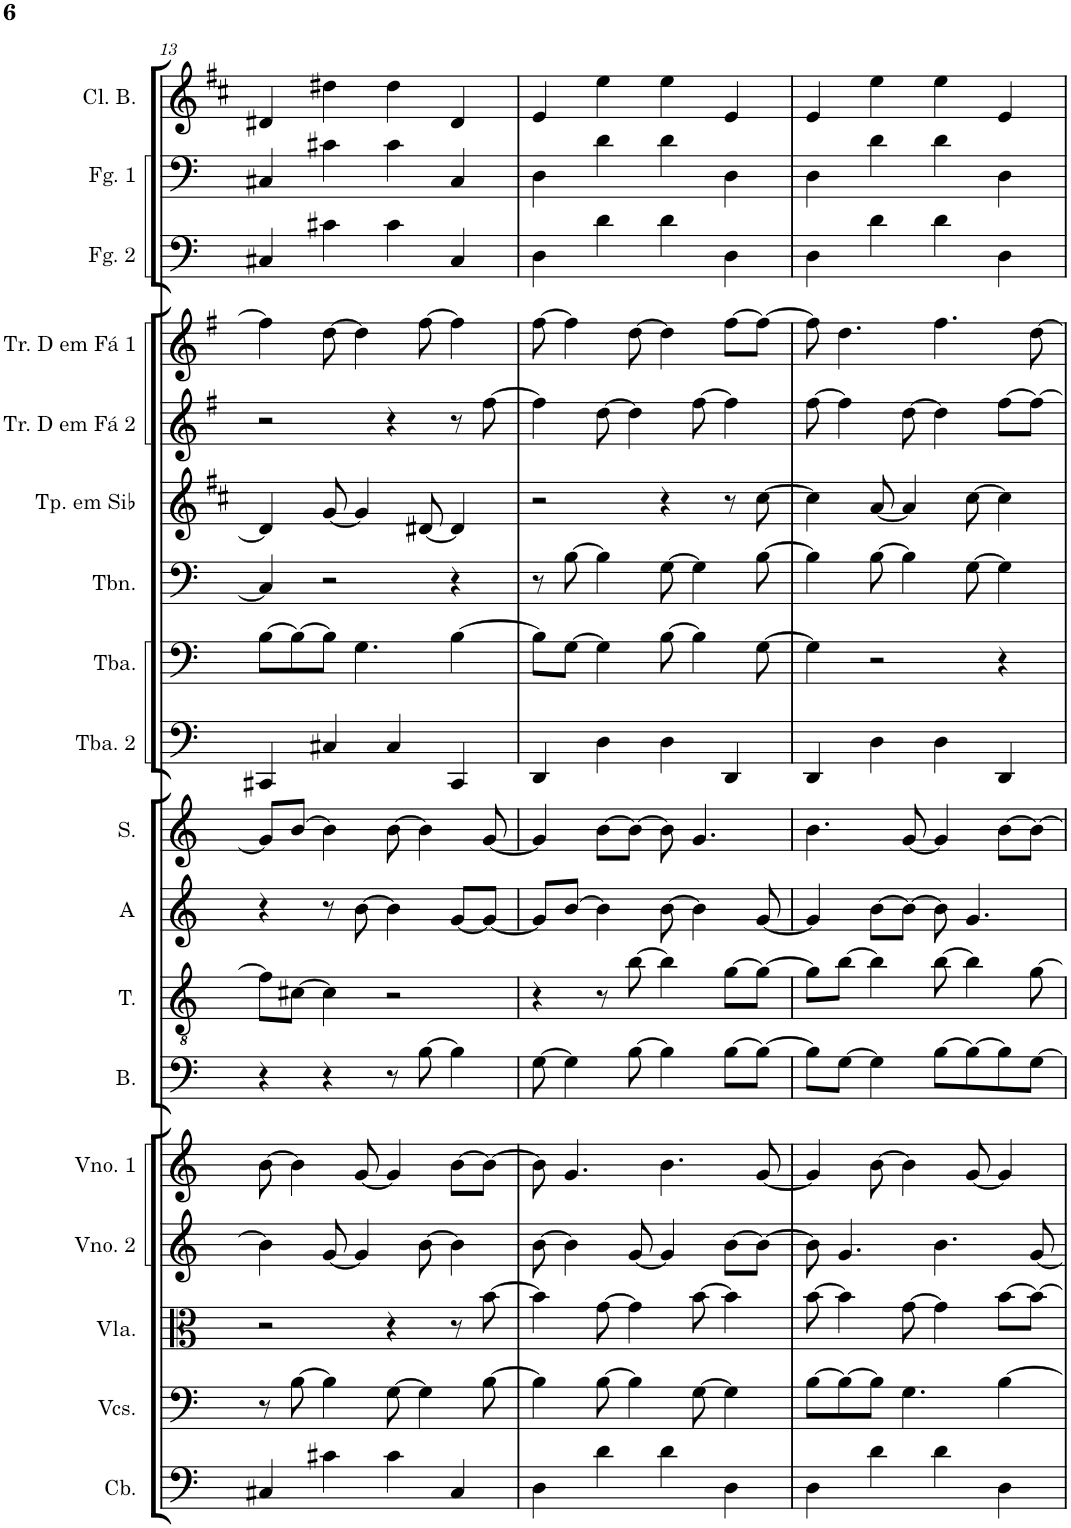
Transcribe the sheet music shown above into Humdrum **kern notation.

**kern	**kern	**kern	**kern	**kern	**kern	**kern	**kern	**kern	**kern	**kern	**kern	**kern	**kern	**kern	**kern	**kern	**kern
*part18	*part17	*part16	*part15	*part14	*part13	*part12	*part11	*part10	*part9	*part8	*part7	*part6	*part5	*part4	*part3	*part2	*part1
*staff18	*staff17	*staff16	*staff15	*staff14	*staff13	*staff12	*staff11	*staff10	*staff9	*staff8	*staff7	*staff6	*staff5	*staff4	*staff3	*staff2	*staff1
*I"Contrabaixo	*I"Violoncelos	*I"Violas	*I"Violinos 2	*I"Violinos 1	*I"Baixo	*I"Tenor	*I"Alto	*I"Soprano	*I"Tuba 2	*I"Tuba	*I"Trombone	*I"Trompete em Sib	*I"Trompa em Fá 2	*I"Trompa em Fá 1	*I"Fagote 2	*I"Fagote 1	*I"Clarinete Baixo
*I'Cb.	*I'Vcs.	*I'Vla.	*I'Vno. 2	*I'Vno. 1	*I'B.	*I'T.	*I'A	*I'S.	*I'Tba. 2	*I'Tba.	*I'Tbn.	*I'Tp. em Sib	*	*	*I'Fg. 2	*I'Fg. 1	*I'Cl. B.
!!LO:PB:g=z
*clefF4	*clefF4	*clefC3	*clefG2	*clefG2	*clefF4	*clefGv2	*clefG2	*clefG2	*clefF4	*clefF4	*clefF4	*clefG2	*clefG2	*clefG2	*clefF4	*clefF4	*clefG2
*Trd7c12	*	*	*	*	*	*	*	*	*	*	*	*Trd1c2	*Trd4c7	*Trd4c7	*	*	*Trd8c14
*k[]	*k[]	*k[]	*k[]	*k[]	*k[]	*k[]	*k[]	*k[]	*k[]	*k[]	*k[]	*k[f#c#]	*k[f#]	*k[f#]	*k[]	*k[]	*k[f#c#]
*M4/4	*M4/4	*M4/4	*M4/4	*M4/4	*M4/4	*M4/4	*M4/4	*M4/4	*M4/4	*M4/4	*M4/4	*M4/4	*M4/4	*M4/4	*M4/4	*M4/4	*M4/4
=13	=13	=13	=13	=13	=13	=13	=13	=13	=13	=13	=13	=13	=13	=13	=13	=13	=13
4C#X/	8r	2r	4b\]	[8b\	4r	8f\L]	4r	8g/L]	4CC#X/	[8B\L	4C#/]	4d#/]	2r	4ff#\]	4C#X/	4C#X/	4d#X/
.	[8B\	.	.	4b\]	.	[8c#X\J	.	[8b/J	.	8B\_	.	.	.	.	.	.	.
4c#X\	4B\]	.	[8g/	.	4r	4c#\]	8r	4b\]	4C#X/	8B\J]	2r	[8g/	.	[8dd\	4c#X\	4c#X\	4dd#X\
.	.	.	4g/]	[8g/	.	.	[8b\	.	.	4.G\	.	4g/]	.	4dd\]	.	.	.
4c#\	[8G\	4r	.	4g/]	8r	2r	4b\]	[8b\	4C#/	.	.	.	4r	.	4c#\	4c#\	4dd#\
.	4G\]	.	[8b\	.	[8B\	.	.	4b\]	.	.	.	[8d#X/	.	[8ff#\	.	.	.
4C#/	.	8r	4b\]	[8b\L	4B\]	.	[8g/L	.	4CC#/	[4B\	4r	4d#/]	8r	4ff#\]	4C#/	4C#/	4d#/
.	[8B\	[8b\	.	8b\J_	.	.	8g/J_	[8g/	.	.	.	.	[8ff#\	.	.	.	.
=14	=14	=14	=14	=14	=14	=14	=14	=14	=14	=14	=14	=14	=14	=14	=14	=14	=14
4D\	4B\]	4b\]	[8b\	8b\]	[8G\	4r	8g/L]	4g/]	4DD/	8B\L]	8r	2r	4ff#\]	[8ff#\	4D\	4D\	4e/
.	.	.	4b\]	4.g/	4G\]	.	[8b/J	.	.	[8G\J	[8B\	.	.	4ff#\]	.	.	.
4d\	[8B\	[8g\	.	.	.	8r	4b\]	[8b\L	4D\	4G\]	4B\]	.	[8dd\	.	4d\	4d\	4ee\
.	4B\]	4g\]	[8g/	.	[8B\	[8b\	.	8b\J_	.	.	.	.	4dd\]	[8dd\	.	.	.
4d\	.	.	4g/]	4.b\	4B\]	4b\]	[8b\	8b\]	4D\	[8B\	[8G\	4r	.	4dd\]	4d\	4d\	4ee\
.	[8G\	[8b\	.	.	.	.	4b\]	4.g/	.	4B\]	4G\]	.	[8ff#\	.	.	.	.
4D\	4G\]	4b\]	[8b\L	.	[8B\L	[8g\L	.	.	4DD/	.	.	8r	4ff#\]	[8ff#\L	4D\	4D\	4e/
.	.	.	8b\J_	[8g/	8B\J_	8g\J_	[8g/	.	.	[8G\	[8B\	[8cc#\	.	8ff#\J_	.	.	.
=15	=15	=15	=15	=15	=15	=15	=15	=15	=15	=15	=15	=15	=15	=15	=15	=15	=15
4D\	[8B\L	[8b\	8b\]	4g/]	8B\L]	8g\L]	4g/]	4.b\	4DD/	4G\]	4B\]	4cc#\]	[8ff#\	8ff#\]	4D\	4D\	4e/
.	8B\_	4b\]	4.g/	.	[8G\J	[8b\J	.	.	.	.	.	.	4ff#\]	4.dd\	.	.	.
4d\	8B\J]	.	.	[8b\	4G\]	4b\]	[8b\L	.	4D\	2r	[8B\	[8a/	.	.	4d\	4d\	4ee\
.	4.G\	[8g\	.	4b\]	.	.	8b\J_	[8g/	.	.	4B\]	4a/]	[8dd\	.	.	.	.
4d\	.	4g\]	4.b\	.	[8B\L	[8b\	8b\]	4g/]	4D\	.	.	.	4dd\]	4.ff#\	4d\	4d\	4ee\
.	.	.	.	[8g/	8B\_	4b\]	4.g/	.	.	.	[8G\	[8cc#\	.	.	.	.	.
4D\	[4B\	[8b\L	.	4g/]	8B\]	.	.	[8b\L	4DD/	4r	4G\]	4cc#\]	[8ff#\L	.	4D\	4D\	4e/
.	.	8b\J_	[8g/	.	[8G\J	[8g\	.	8b\J_	.	.	.	.	8ff#\J_	[8dd\	.	.	.
=	=	=	=	=	=	=	=	=	=	=	=	=	=	=	=	=	=
*-	*-	*-	*-	*-	*-	*-	*-	*-	*-	*-	*-	*-	*-	*-	*-	*-	*-
